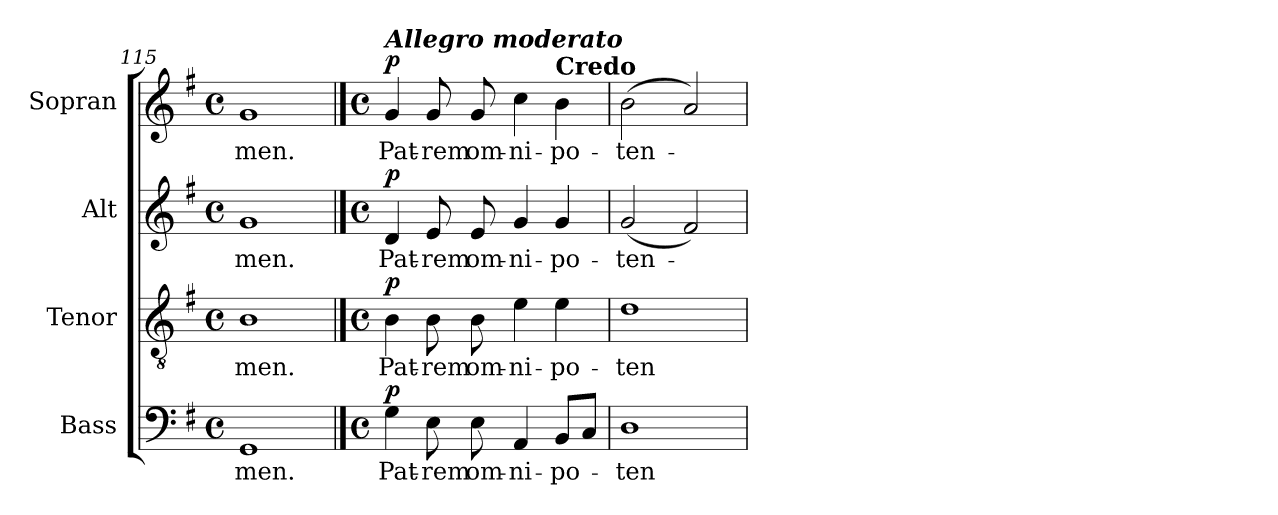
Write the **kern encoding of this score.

**kern	**text	**dynam	**kern	**text	**dynam	**kern	**text	**dynam	**kern	**text	**dynam
*part4	*part4	*part4	*part3	*part3	*part3	*part2	*part2	*part2	*part1	*part1	*part1
*staff4	*staff4	*staff4	*staff3	*staff3	*staff3	*staff2	*staff2	*staff2	*staff1	*staff1	*staff1
*I"Bass	*	*	*I"Tenor	*	*	*I"Alt	*	*	*I"Sopran	*	*
*I'B.	*	*	*I'T.	*	*	*I'A.	*	*	*I'S.	*	*
*clefF4	*	*	*clefGv2	*	*	*clefG2	*	*	*clefG2	*	*
*k[f#]	*	*	*k[f#]	*	*	*k[f#]	*	*	*k[f#]	*	*
*G:	*	*	*G:	*	*	*G:	*	*	*G:	*	*
*M4/4	*	*	*M4/4	*	*	*M4/4	*	*	*M4/4	*	*
*met(c)	*	*	*met(c)	*	*	*met(c)	*	*	*met(c)	*	*
=115	=115	=115	=115	=115	=115	=115	=115	=115	=115	=115	=115
!	!LO:LY:b	!	!	!LO:LY:b	!	!	!LO:LY:b	!	!	!LO:LY:b	!
1GG	-men.	.	1B	-men.	.	1g	-men.	.	1g	-men.	.
!!LO:LB:g=z
==116	==116	==116	==116	==116	==116	==116	==116	==116	==116	==116	==116
*M4/4	*	*	*M4/4	*	*	*M4/4	*	*	*M4/4	*	*
*met(c)	*	*	*met(c)	*	*	*met(c)	*	*	*met(c)	*	*
!	!	!	!	!	!	!	!	!	!LO:TX:a:Bi:t=Allegro moderato	!	!
!	!LO:LY:b	!LO:DY:a	!	!LO:LY:b	!LO:DY:a	!	!LO:LY:b	!LO:DY:a	!	!LO:LY:b	!LO:DY:a
4G\	Pat-	p	4B\	Pat-	p	4d/	Pat-	p	4g/	Pat-	p
!	!LO:LY:b	!	!	!LO:LY:b	!	!	!LO:LY:b	!	!	!LO:LY:b	!
8E\	-rem	.	8B\	-rem	.	8e/	-rem	.	8g/	-rem	.
!	!LO:LY:b	!	!	!LO:LY:b	!	!	!LO:LY:b	!	!	!LO:LY:b	!
8E\	om-	.	8B\	om-	.	8e/	om-	.	8g/	om-	.
!	!LO:LY:b	!	!	!LO:LY:b	!	!	!LO:LY:b	!	!	!LO:LY:b	!
4AA/	-ni-	.	4e\	-ni-	.	4g/	-ni-	.	4cc\	-ni-	.
!	!	!	!	!	!	!	!	!	!LO:TX:a:B:t=Credo	!	!
!	!LO:LY:b	!	!	!LO:LY:b	!	!	!LO:LY:b	!	!	!LO:LY:b	!
8BB/L	-po-	.	4e\	-po-	.	4g/	-po-	.	4b\	-po-	.
8C/J	.	.	.	.	.	.	.	.	.	.	.
=117	=117	=117	=117	=117	=117	=117	=117	=117	=117	=117	=117
!	!LO:LY:b	!	!	!LO:LY:b	!	!	!LO:LY:b	!	!	!LO:LY:b	!
1D	-ten-	.	1d	-ten-	.	(<2g/	-ten-	.	(>2b\	-ten-	.
.	.	.	.	.	.	2f#/)	.	.	2a/)	.	.
=	=	=	=	=	=	=	=	=	=	=	=
*-	*-	*-	*-	*-	*-	*-	*-	*-	*-	*-	*-
